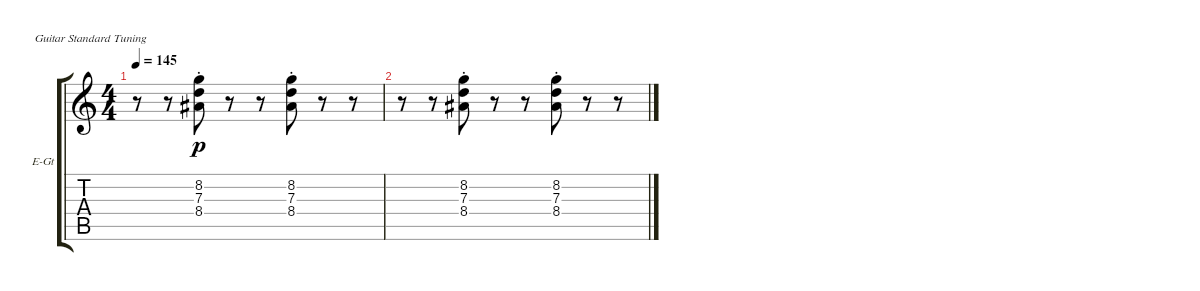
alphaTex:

\defaultSystemsLayout 4
\bracketExtendMode groupsimilarinstruments
\firstSystemTrackNameOrientation horizontal
\otherSystemsTrackNameOrientation horizontal
\track ("Electric Guitar" "E-Gt") {instrument electricguitarclean}
\staff {score tabs}
\tuning (E4 B3 G3 D3 A2 E2)
\ts (4 4)
\tempo 145
\clef g2
\ks c
r.8{dy p} r.8 (8.2{st} 7.3{st} 8.4{st}).8 r.8 r.8 (8.2{st} 7.3{st} 8.4{st}).8 r.8 r.8 |
r.8 r.8 (8.2{st} 7.3{st} 8.4{st}).8 r.8 r.8 (8.2{st} 7.3{st} 8.4{st}).8 r.8 r.8
